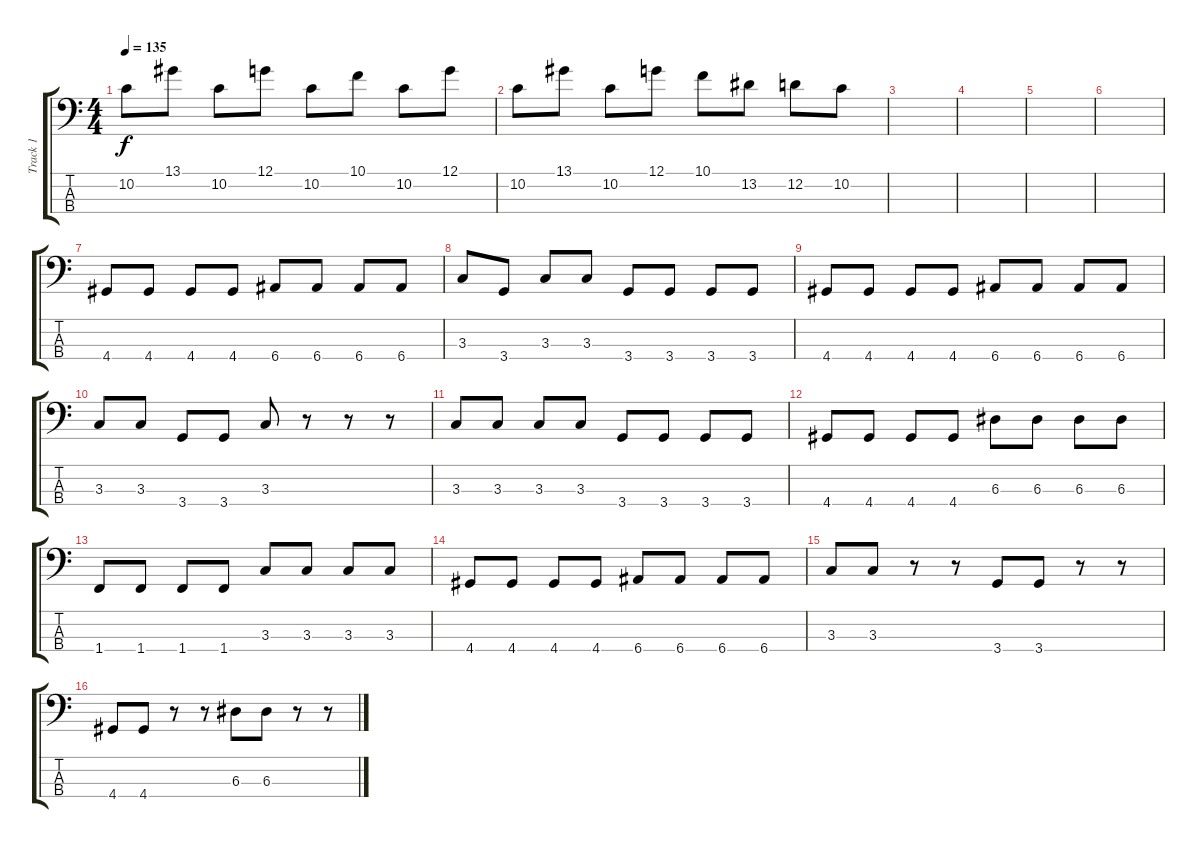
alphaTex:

\track ("Track 1" "Track 1") {mute instrument electricbassfinger}
\staff {score tabs}
\tuning (G2 D2 A1 E1) {hide}
\ts (4 4)
\tempo 135
\clef f4
\ks c
10.2.8{dy f} 13.1.8 10.2.8 12.1.8 10.2.8 10.1.8 10.2.8 12.1.8 |
10.2.8 13.1.8 10.2.8 12.1.8 10.1.8 13.2.8 12.2.8 10.2.8 |
|
|
|
|
4.4.8 4.4.8 4.4.8 4.4.8 6.4.8 6.4.8 6.4.8 6.4.8 |
3.3.8 3.4.8 3.3.8 3.3.8 3.4.8 3.4.8 3.4.8 3.4.8 |
4.4.8 4.4.8 4.4.8 4.4.8 6.4.8 6.4.8 6.4.8 6.4.8 |
3.3.8 3.3.8 3.4.8 3.4.8 3.3.8 r.8 r.8 r.8 |
3.3.8 3.3.8 3.3.8 3.3.8 3.4.8 3.4.8 3.4.8 3.4.8 |
4.4.8 4.4.8 4.4.8 4.4.8 6.3.8 6.3.8 6.3.8 6.3.8 |
1.4.8 1.4.8 1.4.8 1.4.8 3.3.8 3.3.8 3.3.8 3.3.8 |
4.4.8 4.4.8 4.4.8 4.4.8 6.4.8 6.4.8 6.4.8 6.4.8 |
3.3.8 3.3.8 r.8 r.8 3.4.8 3.4.8 r.8 r.8 |
4.4.8 4.4.8 r.8 r.8 6.3.8 6.3.8 r.8 r.8
